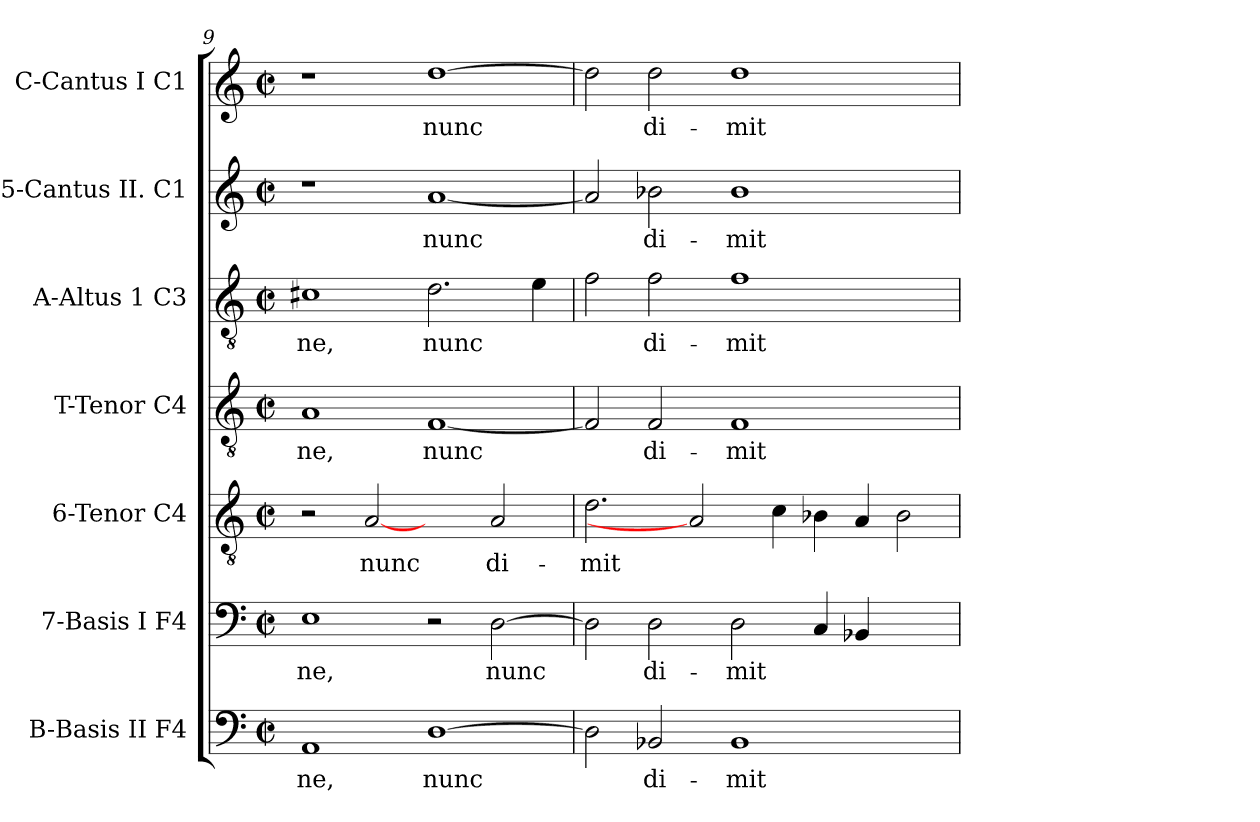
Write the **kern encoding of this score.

**kern	**text	**kern	**text	**kern	**text	**kern	**text	**kern	**text	**kern	**text	**kern	**text
*part7	*part7	*part6	*part6	*part5	*part5	*part4	*part4	*part3	*part3	*part2	*part2	*part1	*part1
*staff7	*staff7	*staff6	*staff6	*staff5	*staff5	*staff4	*staff4	*staff3	*staff3	*staff2	*staff2	*staff1	*staff1
*I"B-Basis II  F4	*	*I"7-Basis I  F4	*	*I"6-Tenor  C4	*	*I"T-Tenor  C4	*	*I"A-Altus 1  C3	*	*I"5-Cantus II.  C1	*	*I"C-Cantus I  C1	*
*I'B	*	*	*	*	*	*I'T	*	*I'A	*	*	*	*I'C	*
*clefF4	*	*clefF4	*	*clefGv2	*	*clefGv2	*	*clefGv2	*	*clefG2	*	*clefG2	*
*k[]	*	*k[]	*	*k[]	*	*k[]	*	*k[]	*	*k[]	*	*k[]	*
*C:	*	*C:	*	*C:	*	*C:	*	*C:	*	*C:	*	*C:	*
*M2/2	*	*M2/2	*	*M2/2	*	*M2/2	*	*M2/2	*	*M2/2	*	*M2/2	*
*met(c|)	*	*met(c|)	*	*met(c|)	*	*met(c|)	*	*met(c|)	*	*met(c|)	*	*met(c|)	*
=9	=9	=9	=9	=9	=9	=9	=9	=9	=9	=9	=9	=9	=9
!	!LO:LY:b:cj	!	!LO:LY:b:cj	!	!	!	!LO:LY:b:cj	!	!LO:LY:b:cj	!	!	!	!
1AA	-ne,	1E	-ne,	2r	.	1A	-ne,	1c#X	-ne,	1r	.	1r	.
!	!	!	!	!	!LO:LY:b:cj	!	!	!	!	!	!	!	!
.	.	.	.	[2A	nunc	.	.	.	.	.	.	.	.
!	!LO:LY:b:cj	!	!	!	!	!	!LO:LY:b:cj	!	!LO:LY:b:cj	!	!LO:LY:b:cj	!	!LO:LY:b:cj
[>1D	nunc	2r	.	2ryy	.	[<1F	nunc	2.d\	nunc	[<1a	nunc	[>1dd	nunc
!	!	!	!LO:LY:b:cj	!	!LO:LY:b:cj	!	!	!	!	!	!	!	!
.	.	[>2D\	nunc	2A/	di-	.	.	.	.	.	.	.	.
!	!	!	!	!	!	!	!	!	!LO:LY:b:cj	!	!	!	!
.	.	.	.	.	.	.	.	4e\	.	.	.	.	.
=10	=10	=10	=10	=10	=10	=10	=10	=10	=10	=10	=10	=10	=10
!	!LO:LY:b:cj	!	!LO:LY:b:cj	!	!LO:LY:b:cj	!	!LO:LY:b:cj	!	!LO:LY:b:cj	!	!LO:LY:b:cj	!	!LO:LY:b:cj
2D\]	.	2D\]	.	2.d\	-mit-	2F/]	.	2f\	.	2a/]	.	2dd\]	.
!	!LO:LY:b:cj	!	!LO:LY:b:cj	!	!	!	!LO:LY:b:cj	!	!LO:LY:b:cj	!	!LO:LY:b:cj	!	!LO:LY:b:cj
2BB-X/	di-	2D\	di-	.	.	2F/	di-	2f\	di-	2b-X\	di-	2dd\	di-
.	.	.	.	2A]	.	.	.	.	.	.	.	.	.
!	!LO:LY:b:cj	!	!LO:LY:b:cj	!	!	!	!LO:LY:b:cj	!	!LO:LY:b:cj	!	!LO:LY:b:cj	!	!LO:LY:b:cj
1BB-	-mit-	2D\	-mit-	.	.	1F	-mit-	1f	-mit-	1b-	-mit-	1dd	-mit-
!	!	!	!	!	!LO:LY:b:cj	!	!	!	!	!	!	!	!
.	.	.	.	4c\	--	.	.	.	.	.	.	.	.
!	!	!	!LO:LY:b:cj	!	!LO:LY:b:cj	!	!	!	!	!	!	!	!
.	.	4C/	--	4B-X\	--	.	.	.	.	.	.	.	.
!	!	!	!LO:LY:b:cj	!	!LO:LY:b:cj	!	!	!	!	!	!	!	!
.	.	4BB-X/	--	4A/	--	.	.	.	.	.	.	.	.
!	!	!	!	!	!LO:LY:b:cj	!	!	!	!	!	!	!	!
2ryy	.	2ryy	.	2B-\	--	2ryy	.	2ryy	.	2ryy	.	2ryy	.
=	=	=	=	=	=	=	=	=	=	=	=	=	=
*-	*-	*-	*-	*-	*-	*-	*-	*-	*-	*-	*-	*-	*-
